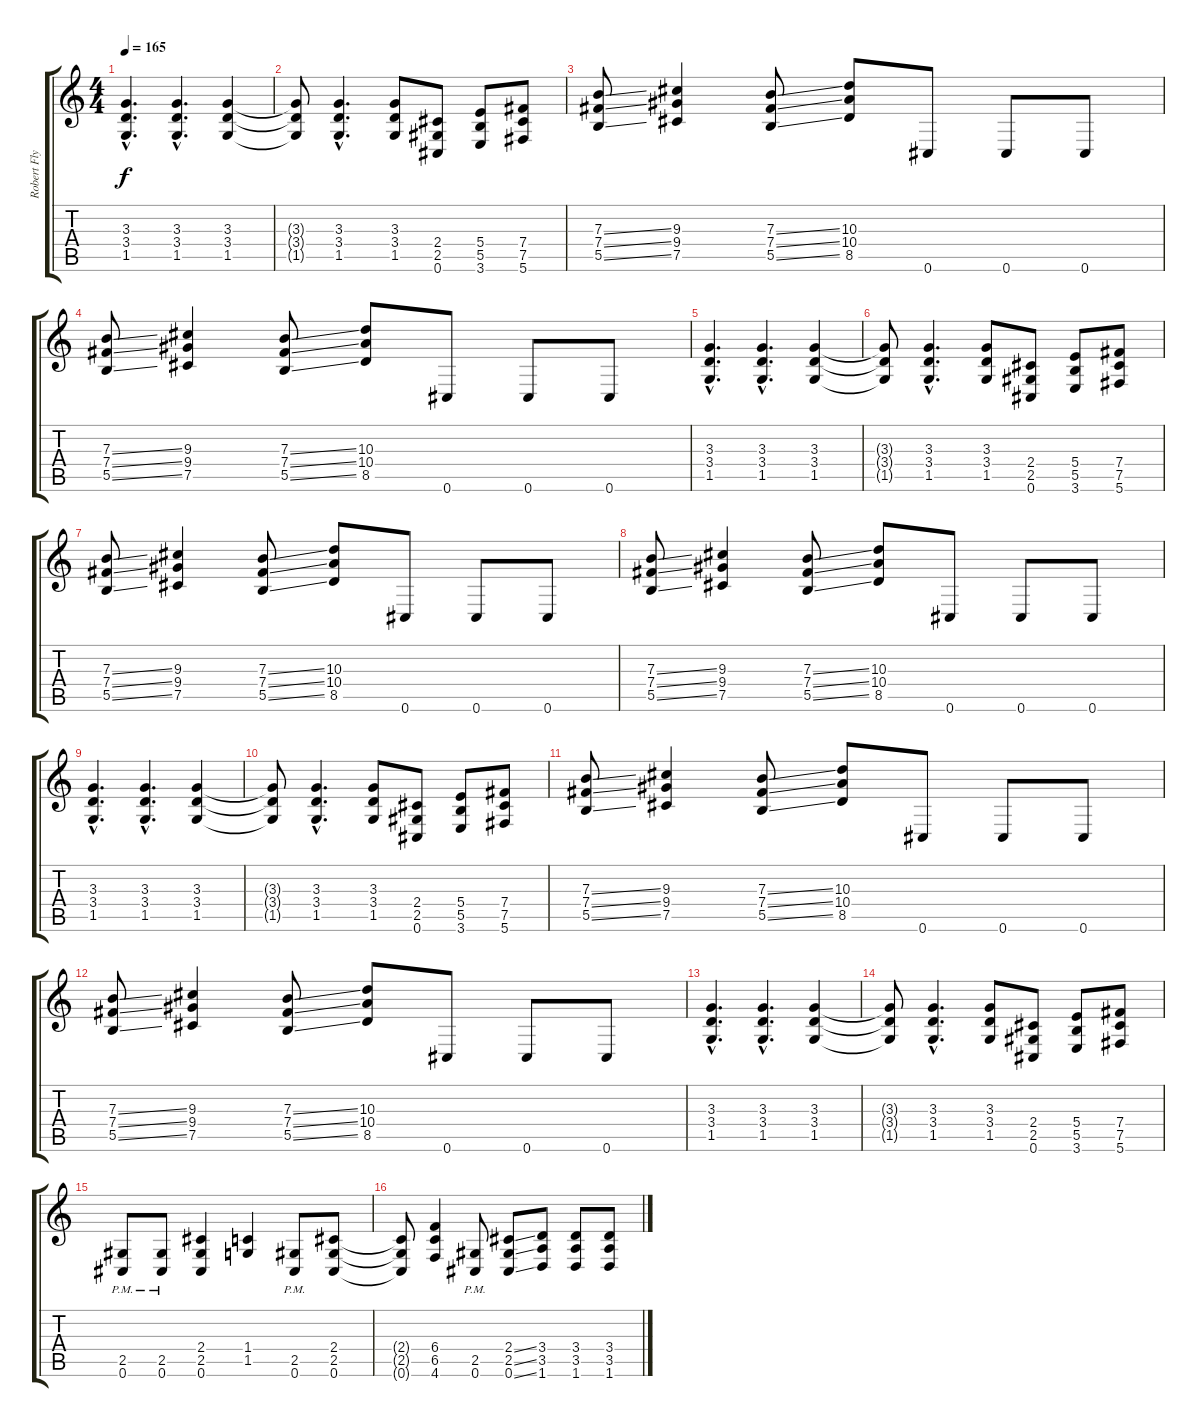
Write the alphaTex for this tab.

\track ("Robert Flynn" "Robert Fly") {instrument distortionguitar}
\staff {score tabs}
\tuning (Db4 Ab3 E3 B2 Gb2 Db2) {hide}
\ts (4 4)
\tempo 165
\clef g2
\ks c
(3.3{hac} 3.4{hac} 1.5{hac}).4{d dy f} (3.3{hac} 3.4{hac} 1.5{hac}).4{d} (3.3 3.4 1.5).4 |
(3.3{t} 3.4{t} 1.5{t}).8 (3.3{hac} 3.4{hac} 1.5{hac}).4{d} (3.3 3.4 1.5).8 (2.4 2.5 0.6).8 (5.4 5.5 3.6).8 (7.4 7.5 5.6).8 |
(7.3{ss} 7.4{ss} 5.5{ss}).8 (9.3 9.4 7.5).4 (7.3{ss} 7.4{ss} 5.5{ss}).8 (10.3 10.4 8.5).8 0.6.8 0.6.8 0.6.8 |
(7.3{ss} 7.4{ss} 5.5{ss}).8 (9.3 9.4 7.5).4 (7.3{ss} 7.4{ss} 5.5{ss}).8 (10.3 10.4 8.5).8 0.6.8 0.6.8 0.6.8 |
(3.3{hac} 3.4{hac} 1.5{hac}).4{d} (3.3{hac} 3.4{hac} 1.5{hac}).4{d} (3.3 3.4 1.5).4 |
(3.3{t} 3.4{t} 1.5{t}).8 (3.3{hac} 3.4{hac} 1.5{hac}).4{d} (3.3 3.4 1.5).8 (2.4 2.5 0.6).8 (5.4 5.5 3.6).8 (7.4 7.5 5.6).8 |
(7.3{ss} 7.4{ss} 5.5{ss}).8 (9.3 9.4 7.5).4 (7.3{ss} 7.4{ss} 5.5{ss}).8 (10.3 10.4 8.5).8 0.6.8 0.6.8 0.6.8 |
(7.3{ss} 7.4{ss} 5.5{ss}).8 (9.3 9.4 7.5).4 (7.3{ss} 7.4{ss} 5.5{ss}).8 (10.3 10.4 8.5).8 0.6.8 0.6.8 0.6.8 |
(3.3{hac} 3.4{hac} 1.5{hac}).4{d} (3.3{hac} 3.4{hac} 1.5{hac}).4{d} (3.3 3.4 1.5).4 |
(3.3{t} 3.4{t} 1.5{t}).8 (3.3{hac} 3.4{hac} 1.5{hac}).4{d} (3.3 3.4 1.5).8 (2.4 2.5 0.6).8 (5.4 5.5 3.6).8 (7.4 7.5 5.6).8 |
(7.3{ss} 7.4{ss} 5.5{ss}).8 (9.3 9.4 7.5).4 (7.3{ss} 7.4{ss} 5.5{ss}).8 (10.3 10.4 8.5).8 0.6.8 0.6.8 0.6.8 |
(7.3{ss} 7.4{ss} 5.5{ss}).8 (9.3 9.4 7.5).4 (7.3{ss} 7.4{ss} 5.5{ss}).8 (10.3 10.4 8.5).8 0.6.8 0.6.8 0.6.8 |
(3.3{hac} 3.4{hac} 1.5{hac}).4{d} (3.3{hac} 3.4{hac} 1.5{hac}).4{d} (3.3 3.4 1.5).4 |
(3.3{t} 3.4{t} 1.5{t}).8 (3.3{hac} 3.4{hac} 1.5{hac}).4{d} (3.3 3.4 1.5).8 (2.4 2.5 0.6).8 (5.4 5.5 3.6).8 (7.4 7.5 5.6).8 |
(2.5{pm} 0.6{pm}).8 (2.5{pm} 0.6{pm}).8 (2.4 2.5 0.6).4 (1.4 1.5).4 (2.5{pm} 0.6{pm}).8 (2.4 2.5 0.6).8 |
(2.4{t} 2.5{t} 0.6{t}).8 (6.4 6.5 4.6).4 (2.5{pm} 0.6{pm}).8 (2.4{ss} 2.5{ss} 0.6{ss}).8 (3.4 3.5 1.6).8 (3.4 3.5 1.6).8 (3.4 3.5 1.6).8
